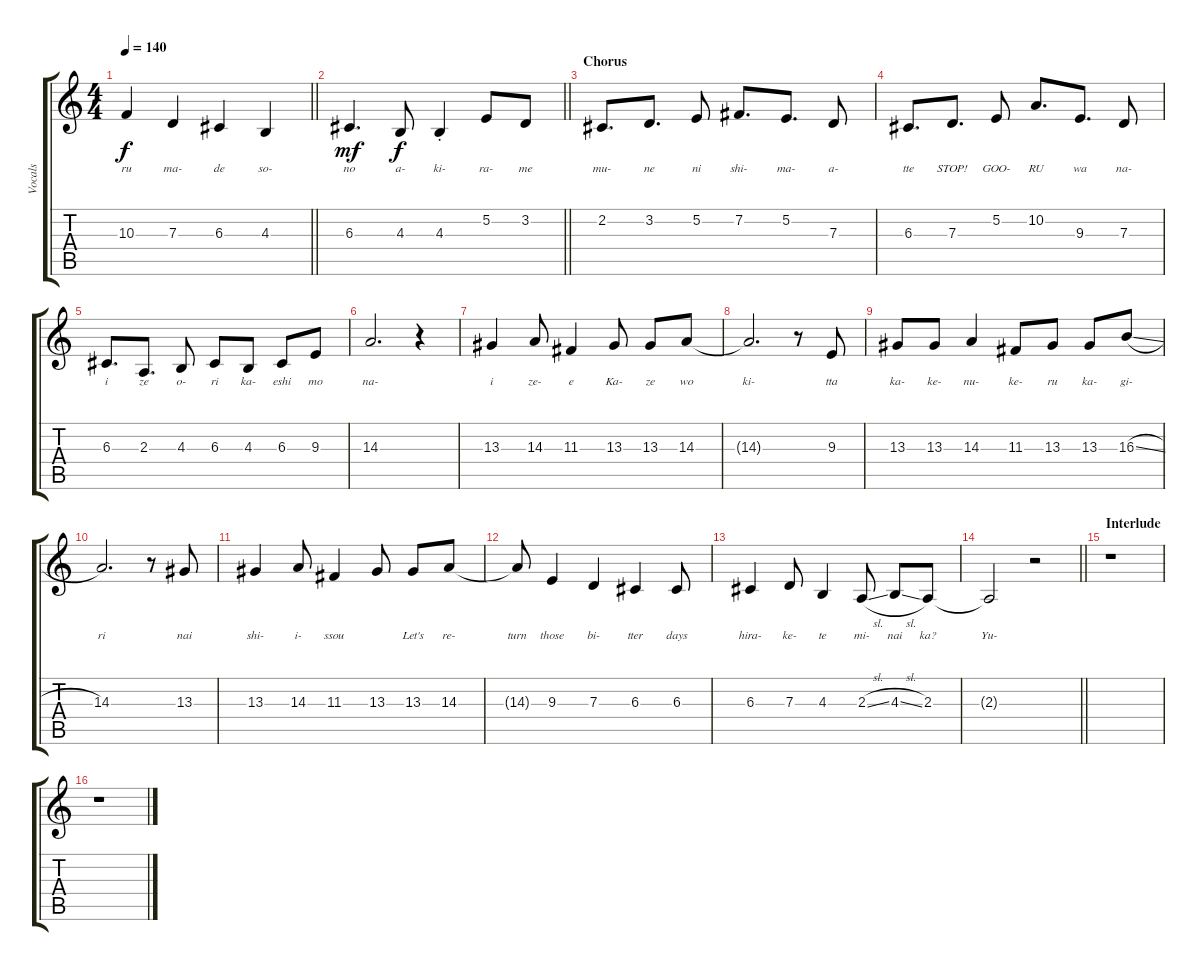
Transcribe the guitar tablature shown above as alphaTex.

\track ("Vocals" "Vocals") {instrument clarinet}
\staff {score tabs}
\tuning (E4 B3 G3 D3 A2 E2) {hide}
\ts (4 4)
\tempo 140
\clef g2
\barLineRight lightlight
\ks c
10.3.4{lyrics (0 "ru") lyrics (1 "") lyrics (2 "") lyrics (3 "") lyrics (4 "") dy f} 7.3.4{lyrics (0 "ma-") lyrics (1 "") lyrics (2 "") lyrics (3 "") lyrics (4 "")} 6.3.4{lyrics (0 "de") lyrics (1 "") lyrics (2 "") lyrics (3 "") lyrics (4 "")} 4.3.4{lyrics (0 "so-") lyrics (1 "") lyrics (2 "") lyrics (3 "") lyrics (4 "")} |
\barLineRight lightlight
6.3.4{d lyrics (0 "no") lyrics (1 "") lyrics (2 "") lyrics (3 "") lyrics (4 "") dy mf} 4.3.8{lyrics (0 "a-") lyrics (1 "") lyrics (2 "") lyrics (3 "") lyrics (4 "") dy f} 4.3{st}.4{lyrics (0 "ki-") lyrics (1 "") lyrics (2 "") lyrics (3 "") lyrics (4 "")} 5.2.8{lyrics (0 "ra-") lyrics (1 "") lyrics (2 "") lyrics (3 "") lyrics (4 "")} 3.2.8{lyrics (0 "me") lyrics (1 "") lyrics (2 "") lyrics (3 "") lyrics (4 "")} |
\section ("" "Chorus")
2.2.8{d lyrics (0 "mu-") lyrics (1 "") lyrics (2 "") lyrics (3 "") lyrics (4 "")} 3.2.8{d lyrics (0 "ne") lyrics (1 "") lyrics (2 "") lyrics (3 "") lyrics (4 "")} 5.2.8{lyrics (0 "ni") lyrics (1 "") lyrics (2 "") lyrics (3 "") lyrics (4 "")} 7.2.8{d lyrics (0 "shi-") lyrics (1 "") lyrics (2 "") lyrics (3 "") lyrics (4 "")} 5.2.8{d lyrics (0 "ma-") lyrics (1 "") lyrics (2 "") lyrics (3 "") lyrics (4 "")} 7.3.8{lyrics (0 "a-") lyrics (1 "") lyrics (2 "") lyrics (3 "") lyrics (4 "")} |
6.3.8{d lyrics (0 "tte") lyrics (1 "") lyrics (2 "") lyrics (3 "") lyrics (4 "")} 7.3.8{d lyrics (0 "STOP!") lyrics (1 "") lyrics (2 "") lyrics (3 "") lyrics (4 "")} 5.2.8{lyrics (0 "GOO-") lyrics (1 "") lyrics (2 "") lyrics (3 "") lyrics (4 "")} 10.2.8{d lyrics (0 "RU") lyrics (1 "") lyrics (2 "") lyrics (3 "") lyrics (4 "")} 9.3.8{d lyrics (0 "wa") lyrics (1 "") lyrics (2 "") lyrics (3 "") lyrics (4 "")} 7.3.8{lyrics (0 "na-") lyrics (1 "") lyrics (2 "") lyrics (3 "") lyrics (4 "")} |
6.3.8{d lyrics (0 "i") lyrics (1 "") lyrics (2 "") lyrics (3 "") lyrics (4 "")} 2.3.8{d lyrics (0 "ze") lyrics (1 "") lyrics (2 "") lyrics (3 "") lyrics (4 "")} 4.3.8{lyrics (0 "o-") lyrics (1 "") lyrics (2 "") lyrics (3 "") lyrics (4 "")} 6.3.8{lyrics (0 "ri") lyrics (1 "") lyrics (2 "") lyrics (3 "") lyrics (4 "")} 4.3.8{lyrics (0 "ka-") lyrics (1 "") lyrics (2 "") lyrics (3 "") lyrics (4 "")} 6.3.8{lyrics (0 "eshi") lyrics (1 "") lyrics (2 "") lyrics (3 "") lyrics (4 "")} 9.3.8{lyrics (0 "mo") lyrics (1 "") lyrics (2 "") lyrics (3 "") lyrics (4 "")} |
14.3.2{d lyrics (0 "na-") lyrics (1 "") lyrics (2 "") lyrics (3 "") lyrics (4 "")} r.4 |
13.3.4{lyrics (0 "i") lyrics (1 "") lyrics (2 "") lyrics (3 "") lyrics (4 "")} 14.3.8{lyrics (0 "ze-") lyrics (1 "") lyrics (2 "") lyrics (3 "") lyrics (4 "")} 11.3.4{lyrics (0 "e") lyrics (1 "") lyrics (2 "") lyrics (3 "") lyrics (4 "")} 13.3.8{lyrics (0 "Ka-") lyrics (1 "") lyrics (2 "") lyrics (3 "") lyrics (4 "")} 13.3.8{lyrics (0 "ze") lyrics (1 "") lyrics (2 "") lyrics (3 "") lyrics (4 "")} 14.3.8{lyrics (0 "wo") lyrics (1 "") lyrics (2 "") lyrics (3 "") lyrics (4 "")} |
14.3{t}.2{d lyrics (0 "ki-") lyrics (1 "") lyrics (2 "") lyrics (3 "") lyrics (4 "")} r.8 9.3.8{lyrics (0 "tta") lyrics (1 "") lyrics (2 "") lyrics (3 "") lyrics (4 "")} |
13.3.8{lyrics (0 "ka-") lyrics (1 "") lyrics (2 "") lyrics (3 "") lyrics (4 "")} 13.3.8{lyrics (0 "ke-") lyrics (1 "") lyrics (2 "") lyrics (3 "") lyrics (4 "")} 14.3.4{lyrics (0 "nu-") lyrics (1 "") lyrics (2 "") lyrics (3 "") lyrics (4 "")} 11.3.8{lyrics (0 "ke-") lyrics (1 "") lyrics (2 "") lyrics (3 "") lyrics (4 "")} 13.3.8{lyrics (0 "ru") lyrics (1 "") lyrics (2 "") lyrics (3 "") lyrics (4 "")} 13.3.8{lyrics (0 "ka-") lyrics (1 "") lyrics (2 "") lyrics (3 "") lyrics (4 "")} 16.3{sl}.8{lyrics (0 "gi-") lyrics (1 "") lyrics (2 "") lyrics (3 "") lyrics (4 "")} |
14.3.2{d lyrics (0 "ri") lyrics (1 "") lyrics (2 "") lyrics (3 "") lyrics (4 "")} r.8 13.3.8{lyrics (0 "nai") lyrics (1 "") lyrics (2 "") lyrics (3 "") lyrics (4 "")} |
13.3.4{lyrics (0 "shi-") lyrics (1 "") lyrics (2 "") lyrics (3 "") lyrics (4 "")} 14.3.8{lyrics (0 "i-") lyrics (1 "") lyrics (2 "") lyrics (3 "") lyrics (4 "")} 11.3.4{lyrics (0 "ssou") lyrics (1 "") lyrics (2 "") lyrics (3 "") lyrics (4 "")} 13.3.8{lyrics (0 "") lyrics (1 "") lyrics (2 "") lyrics (3 "") lyrics (4 "")} 13.3.8{lyrics (0 "Let's") lyrics (1 "") lyrics (2 "") lyrics (3 "") lyrics (4 "")} 14.3.8{lyrics (0 "re-") lyrics (1 "") lyrics (2 "") lyrics (3 "") lyrics (4 "")} |
14.3{t}.8{lyrics (0 "turn") lyrics (1 "") lyrics (2 "") lyrics (3 "") lyrics (4 "")} 9.3.4{lyrics (0 "those") lyrics (1 "") lyrics (2 "") lyrics (3 "") lyrics (4 "")} 7.3.4{lyrics (0 "bi-") lyrics (1 "") lyrics (2 "") lyrics (3 "") lyrics (4 "")} 6.3.4{lyrics (0 "tter") lyrics (1 "") lyrics (2 "") lyrics (3 "") lyrics (4 "")} 6.3.8{lyrics (0 "days") lyrics (1 "") lyrics (2 "") lyrics (3 "") lyrics (4 "")} |
6.3.4{lyrics (0 "hira-") lyrics (1 "") lyrics (2 "") lyrics (3 "") lyrics (4 "")} 7.3.8{lyrics (0 "ke-") lyrics (1 "") lyrics (2 "") lyrics (3 "") lyrics (4 "")} 4.3.4{lyrics (0 "te") lyrics (1 "") lyrics (2 "") lyrics (3 "") lyrics (4 "")} 2.3{sl}.8{lyrics (0 "mi-") lyrics (1 "") lyrics (2 "") lyrics (3 "") lyrics (4 "")} 4.3{sl}.8{lyrics (0 "nai") lyrics (1 "") lyrics (2 "") lyrics (3 "") lyrics (4 "")} 2.3.8{lyrics (0 "ka?") lyrics (1 "") lyrics (2 "") lyrics (3 "") lyrics (4 "")} |
\barLineRight lightlight
2.3{t}.2{lyrics (0 "Yu-") lyrics (1 "") lyrics (2 "") lyrics (3 "") lyrics (4 "")} r.2 |
\section ("" "Interlude")
r.1 |
r.1
